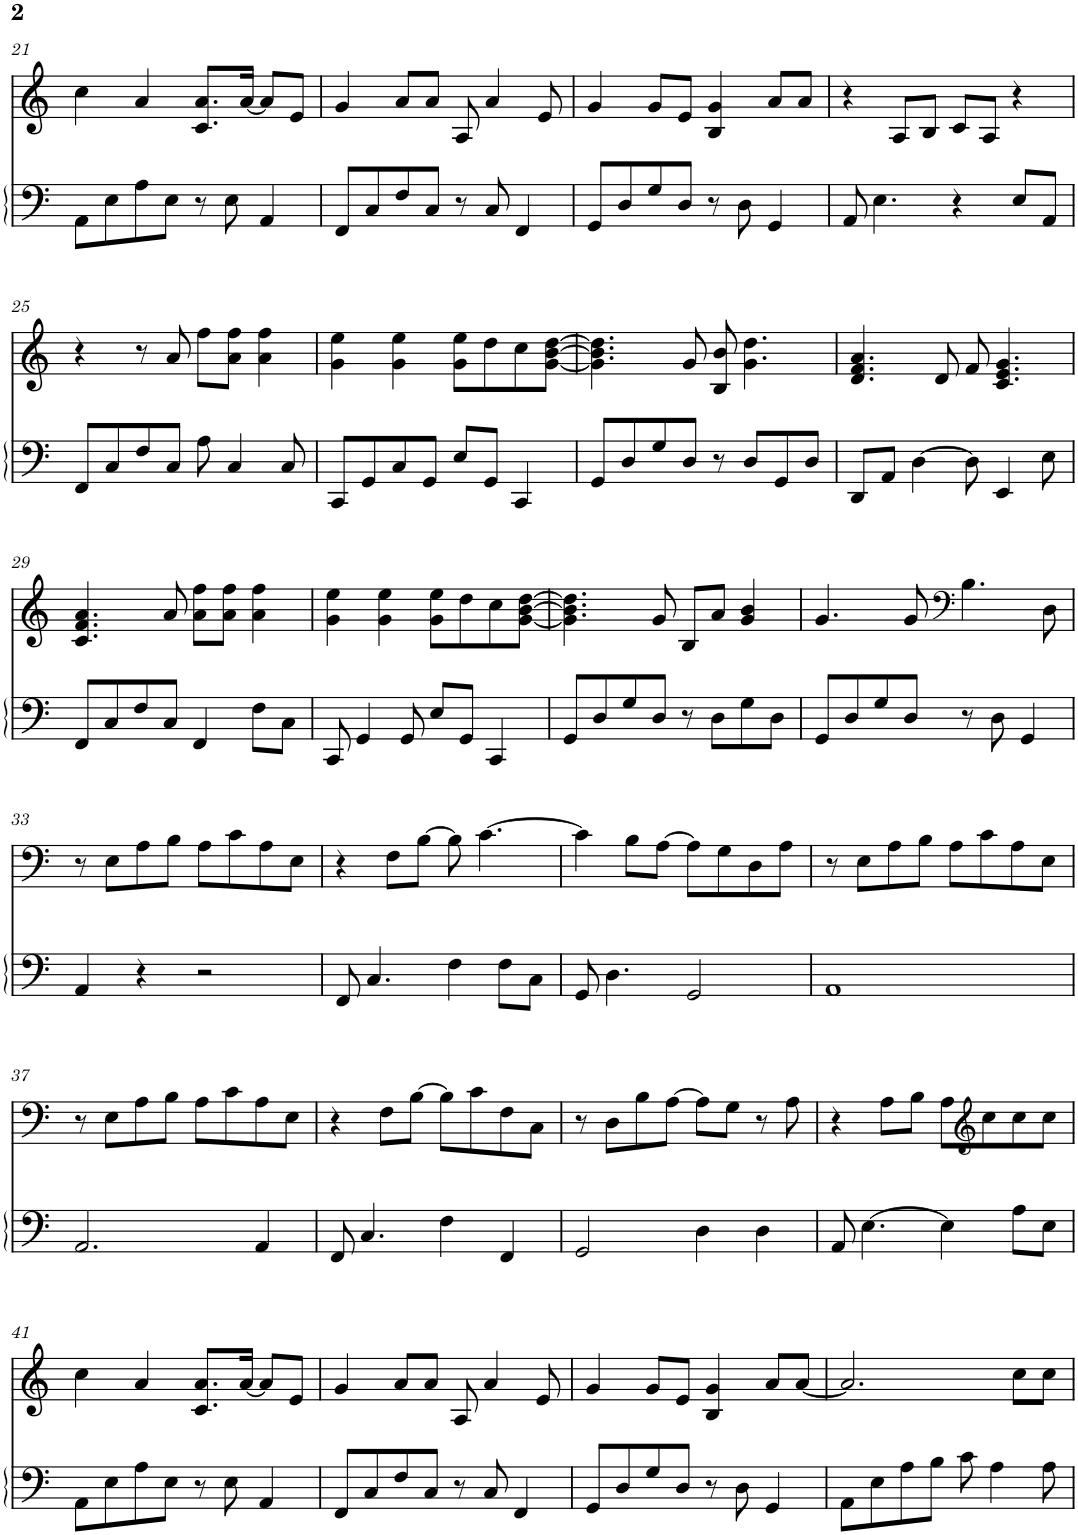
**kern	**kern
*part2	*part1
*staff2	*staff1
*I"Piano	*I"Piano
*I'Pno	*I'Pno
!!LO:PB:g=z
*clefF4	*clefG2
*k[]	*k[]
*M4/4	*M4/4
=21	=21
8AA\L	4cc\
8E\	.
8A\	4a/
8E\J	.
8r	8.c/ 8.a/L
8E\	.
.	[16a/Jk
4AA/	8a/L]
.	8e/J
=22	=22
8FF/L	4g/
8C/	.
8F/	8a/L
8C/J	8a/J
8r	8A/
8C/	4a/
4FF/	.
.	8e/
=23	=23
8GG/L	4g/
8D/	.
8G/	8g/L
8D/J	8e/J
8r	4B/ 4g/
8D\	.
4GG/	8a/L
.	8a/J
=24	=24
8AA/	4r
4.E\	.
.	8A/L
.	8B/J
4r	8c/L
.	8A/J
8E/L	4r
8AA/J	.
!!LO:LB:g=z
=25	=25
8FF/L	4r
8C/	.
8F/	8r
8C/J	8a/
8A\	8ff\L
4C/	8a\ 8ff\J
.	4a\ 4ff\
8C/	.
=26	=26
8CC/L	4g\ 4ee\
8GG/	.
8C/	4g\ 4ee\
8GG/J	.
8E/L	8g\ 8ee\L
8GG/J	8dd\
4CC/	8cc\
.	[8g\ [8b\ [8dd\J
=27	=27
8GG/L	4.g\] 4.b\] 4.dd\]
8D/	.
8G/	.
8D/J	8g/
8r	8B/ 8b/
8D/L	4.g\ 4.dd\
8GG/	.
8D/J	.
=28	=28
8DD/L	4.d/ 4.f/ 4.a/
8AA/J	.
[4D\	.
.	8d/
8D\]	8f/
4EE/	4.c/ 4.e/ 4.g/
8E\	.
!!LO:LB:g=z
=29	=29
8FF/L	4.c/ 4.f/ 4.a/
8C/	.
8F/	.
8C/J	8a/
4FF/	8a\ 8ff\L
.	8a\ 8ff\J
8F\L	4a\ 4ff\
8C\J	.
=30	=30
8CC/	4g\ 4ee\
4GG/	.
.	4g\ 4ee\
8GG/	.
8E/L	8g\ 8ee\L
8GG/J	8dd\
4CC/	8cc\
.	[8g\ [8b\ [8dd\J
=31	=31
8GG/L	4.g\] 4.b\] 4.dd\]
8D/	.
8G/	.
8D/J	8g/
8r	8B/L
8D\L	8a/J
8G\	4g/ 4b/
8D\J	.
=32	=32
8GG/L	4.g/
8D/	.
8G/	.
8D/J	8g/
*	*clefF4
8r	4.B\
8D\	.
4GG/	.
.	8D\
!!LO:LB:g=z
=33	=33
4AA/	8r
.	8E\L
4r	8A\
.	8B\J
2r	8A\L
.	8c\
.	8A\
.	8E\J
=34	=34
8FF/	4r
4.C/	.
.	8F\L
.	[8B\J
4F\	8B\]
.	[4.c\
8F\L	.
8C\J	.
=35	=35
8GG/	4c\]
4.D\	.
.	8B\L
.	[8A\J
2GG/	8A\L]
.	8G\
.	8D\
.	8A\J
=36	=36
1AA	8r
.	8E\L
.	8A\
.	8B\J
.	8A\L
.	8c\
.	8A\
.	8E\J
!!LO:LB:g=z
=37	=37
2.AA/	8r
.	8E\L
.	8A\
.	8B\J
.	8A\L
.	8c\
4AA/	8A\
.	8E\J
=38	=38
8FF/	4r
4.C/	.
.	8F\L
.	[8B\J
4F\	8B\L]
.	8c\
4FF/	8F\
.	8C\J
=39	=39
2GG/	8r
.	8D\L
.	8B\
.	[8A\J
4D\	8A\L]
.	8G\J
4D\	8r
.	8A\
=40	=40
8AA/	4r
[4.E\	.
.	8A\L
.	8B\J
4E\]	8A\L
*	*clefG2
.	8cc\
8A\L	8cc\
8E\J	8cc\J
!!LO:LB:g=z
=41	=41
8AA\L	4cc\
8E\	.
8A\	4a/
8E\J	.
8r	8.c/ 8.a/L
8E\	.
.	[16a/Jk
4AA/	8a/L]
.	8e/J
=42	=42
8FF/L	4g/
8C/	.
8F/	8a/L
8C/J	8a/J
8r	8A/
8C/	4a/
4FF/	.
.	8e/
=43	=43
8GG/L	4g/
8D/	.
8G/	8g/L
8D/J	8e/J
8r	4B/ 4g/
8D\	.
4GG/	8a/L
.	[8a/J
=44	=44
8AA\L	2.a/]
8E\	.
8A\	.
8B\J	.
8c\	.
4A\	.
.	8cc\L
8A\	8cc\J
=	=
*-	*-
